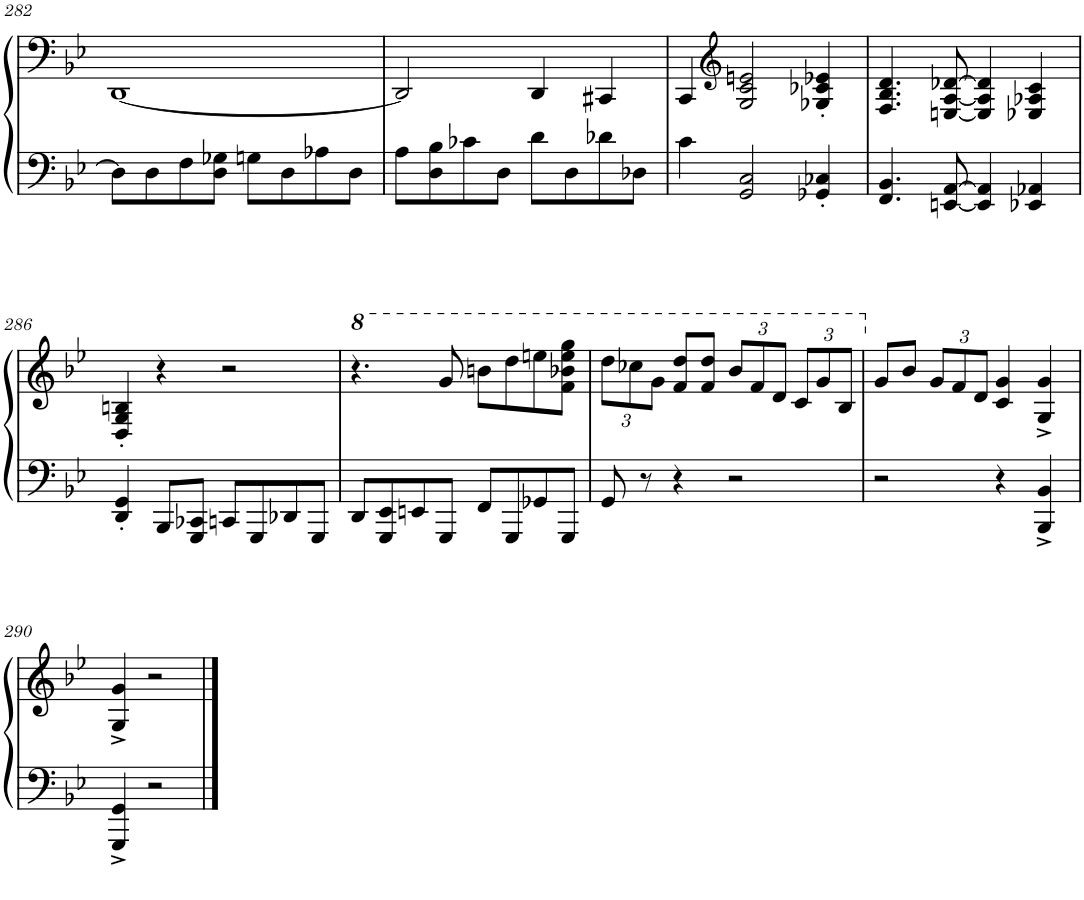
**kern	**kern
*part1	*part1
*staff2	*staff1
*I"Upright Piano	*
*I'Pno.	*
!!LO:PB:g=z
*clefF4	*clefF4
*k[b-e-]	*k[b-e-]
*M4/4	*M4/4
=282	=282
8D\L]	[1DD
8D\	.
8F\	.
8D\ 8G-X\J	.
8Gn\L	.
8D\	.
8A-X\	.
8D\J	.
=283	=283
8A\L	2DD/]
8D\ 8B-\	.
8c-X\	.
8D\J	.
8d\L	4DD/
8D\	.
8d-X\	4CC#X/
8D-X\J	.
=284	=284
4c\	4CC/
*	*clefG2
2GG/ 2C/	2G/ 2c/ 2en/
4GG-X/' 4C-X/'	4G-X/' 4c-X/' 4e-X/'
=285	=285
4.FF/ 4.BB-/	4.F/ 4.B-/ 4.d/
[8EEn/ [8AA/	[8En/ [8A/ [8d-X/
4EE/] 4AA/]	4E/] 4A/] 4d-/]
4EE-X/ 4AA-X/	4E-X/ 4A-X/ 4c/
!!LO:LB:g=z
=286	=286
4DD/' 4GG/'	4D/' 4G/' 4Bn/'
8BBB-/L	4r
8GGG/ 8CC-X/J	.
8CCn/L	2r
8GGG/	.
8DD-X/	.
8GGG/J	.
=287	=287
*	*8va
8DD/L	4.r
8GGG/ 8EE-/	.
8EEn/	.
8GGG/J	8gg/
8FF/L	8bbn\L
8GGG/	8ddd\
8GG-X/	8eeen\
8GGG/J	8ff\ 8bb-X\ 8eee\ 8ggg\J
=288	=288
*	*Xbrackettup
8GG/	12ddd\L
.	12ccc-X\
8r	.
.	12gg\J
4r	8ff/ 8ddd/L
.	8ff/ 8ddd/J
2r	12bb-/L
.	12ff/
.	12dd/J
.	12cc/L
.	12gg/
.	12b-/J
=289	=289
*	*X8va
2r	8g/L
.	8b-/J
.	12g/L
.	12f/
.	12d/J
4r	4c/ 4g/
4BBB-/^ 4BB-/^	4G/^ 4g/^
!!LO:LB:g=z
=290	=290
4GGG/^ 4GG/^	4G/^ 4g/^
2r	2r
==	==
*-	*-
